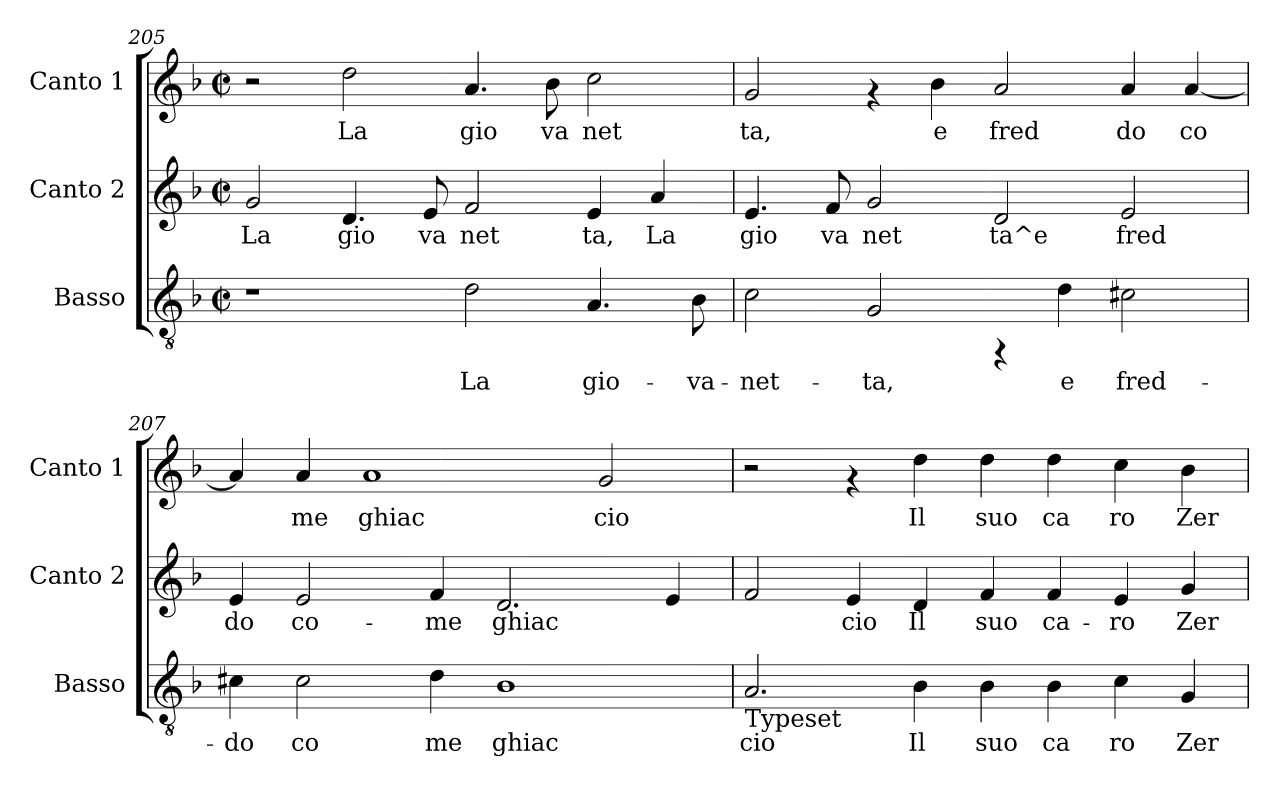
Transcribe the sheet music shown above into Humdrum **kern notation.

**kern	**text	**kern	**text	**kern	**text
*part3	*part3	*part2	*part2	*part1	*part1
*staff3	*staff3	*staff2	*staff2	*staff1	*staff1
*I"Basso	*	*I"Canto 2	*	*I"Canto 1	*
*I'Basso	*	*I'Canto 2	*	*I'Canto 1	*
*clefGv2	*	*clefG2	*	*clefG2	*
*k[b-]	*	*k[b-]	*	*k[b-]	*
*F:	*	*F:	*	*F:	*
*M2/2	*	*M2/2	*	*M2/2	*
*met(c|)	*	*met(c|)	*	*met(c|)	*
=205	=205	=205	=205	=205	=205
!	!	!	!LO:LY:b:cj	!	!
1r	.	2g/	La	2r	.
!	!	!	!LO:LY:b:cj	!	!LO:LY:a:cj
.	.	4.d/	gio	2dd\	La
!	!	!	!LO:LY:b:cj	!	!
.	.	8e/	va	.	.
!	!LO:LY:b:cj	!	!LO:LY:b:cj	!	!LO:LY:a:cj
2d\	La	2f/	net	4.a/	gio
!	!	!	!	!	!LO:LY:a:cj
.	.	.	.	8b-\	va
!	!LO:LY:b:cj	!	!LO:LY:b:cj	!	!LO:LY:a:cj
4.A/	gio-	4e/	ta,	2cc\	net
!	!	!	!LO:LY:b:cj	!	!
.	.	4a/	La	.	.
!	!LO:LY:b:cj	!	!	!	!
8B-\	-va-	.	.	.	.
=206	=206	=206	=206	=206	=206
!	!LO:LY:b:cj	!	!LO:LY:b:cj	!	!LO:LY:a:cj
2c\	-net-	4.e/	gio	2g/	ta,
!	!	!	!LO:LY:b:cj	!	!
.	.	8f/	va	.	.
!	!LO:LY:b:cj	!	!LO:LY:b:cj	!	!
2G/	-ta,	2g/	net	4rf	.
!	!	!	!	!	!LO:LY:a:cj
.	.	.	.	4b-\	e
!	!	!	!LO:LY:b:cj	!	!LO:LY:a:cj
4rFF	.	2d/	ta^e	2a/	fred
!	!LO:LY:b:cj	!	!	!	!
4d\	e	.	.	.	.
!	!LO:LY:b:cj	!	!LO:LY:b:cj	!	!LO:LY:a:cj
2c#X\	fred-	2e/	fred	4a/	do
!	!	!	!	!	!LO:LY:a:cj
.	.	.	.	[<4a/	co
!!LO:PB:g=z
=207	=207	=207	=207	=207	=207
!	!LO:LY:b:cj	!	!LO:LY:b:cj	!	!LO:LY:a:cj
4c#X\	-do	4e/	do	4a/]	.
!	!LO:LY:b:cj	!	!LO:LY:b:cj	!	!LO:LY:a:cj
2c#\	co	2e/	co-	4a/	me
!	!	!	!	!	!LO:LY:a:cj
.	.	.	.	1a	ghiac
!	!LO:LY:b:cj	!	!LO:LY:b:cj	!	!
4d\	me	4f/	-me	.	.
!	!LO:LY:b:cj	!	!LO:LY:b:cj	!	!
1B-	ghiac	2.d/	ghiac-	.	.
!	!	!	!	!	!LO:LY:a:cj
.	.	.	.	2g/	cio
!	!	!	!LO:LY:b:cj	!	!
.	.	4e/	--	.	.
=208	=208	=208	=208	=208	=208
!LO:TX:b:t=Typeset	!	!	!	!	!
!	!LO:LY:b:cj	!	!LO:LY:b:cj	!	!
2.A/	cio	2f/	--	2r	.
!	!	!	!LO:LY:b:cj	!	!
.	.	4e/	-cio	4rf	.
!	!LO:LY:b:cj	!	!LO:LY:b:cj	!	!LO:LY:a:cj
4B-\	Il	4d/	Il	4dd\	Il
!	!LO:LY:b:cj	!	!LO:LY:b:cj	!	!LO:LY:a:cj
4B-\	suo	4f/	suo	4dd\	suo
!	!LO:LY:b:cj	!	!LO:LY:b:cj	!	!LO:LY:a:cj
4B-\	ca	4f/	ca-	4dd\	ca
!	!LO:LY:b:cj	!	!LO:LY:b:cj	!	!LO:LY:a:cj
4c\	ro	4e/	-ro	4cc\	ro
!	!LO:LY:b:cj	!	!LO:LY:b:cj	!	!LO:LY:a:cj
4G/	Zer	4g/	Zer-	4b-\	Zer
=	=	=	=	=	=
*-	*-	*-	*-	*-	*-
